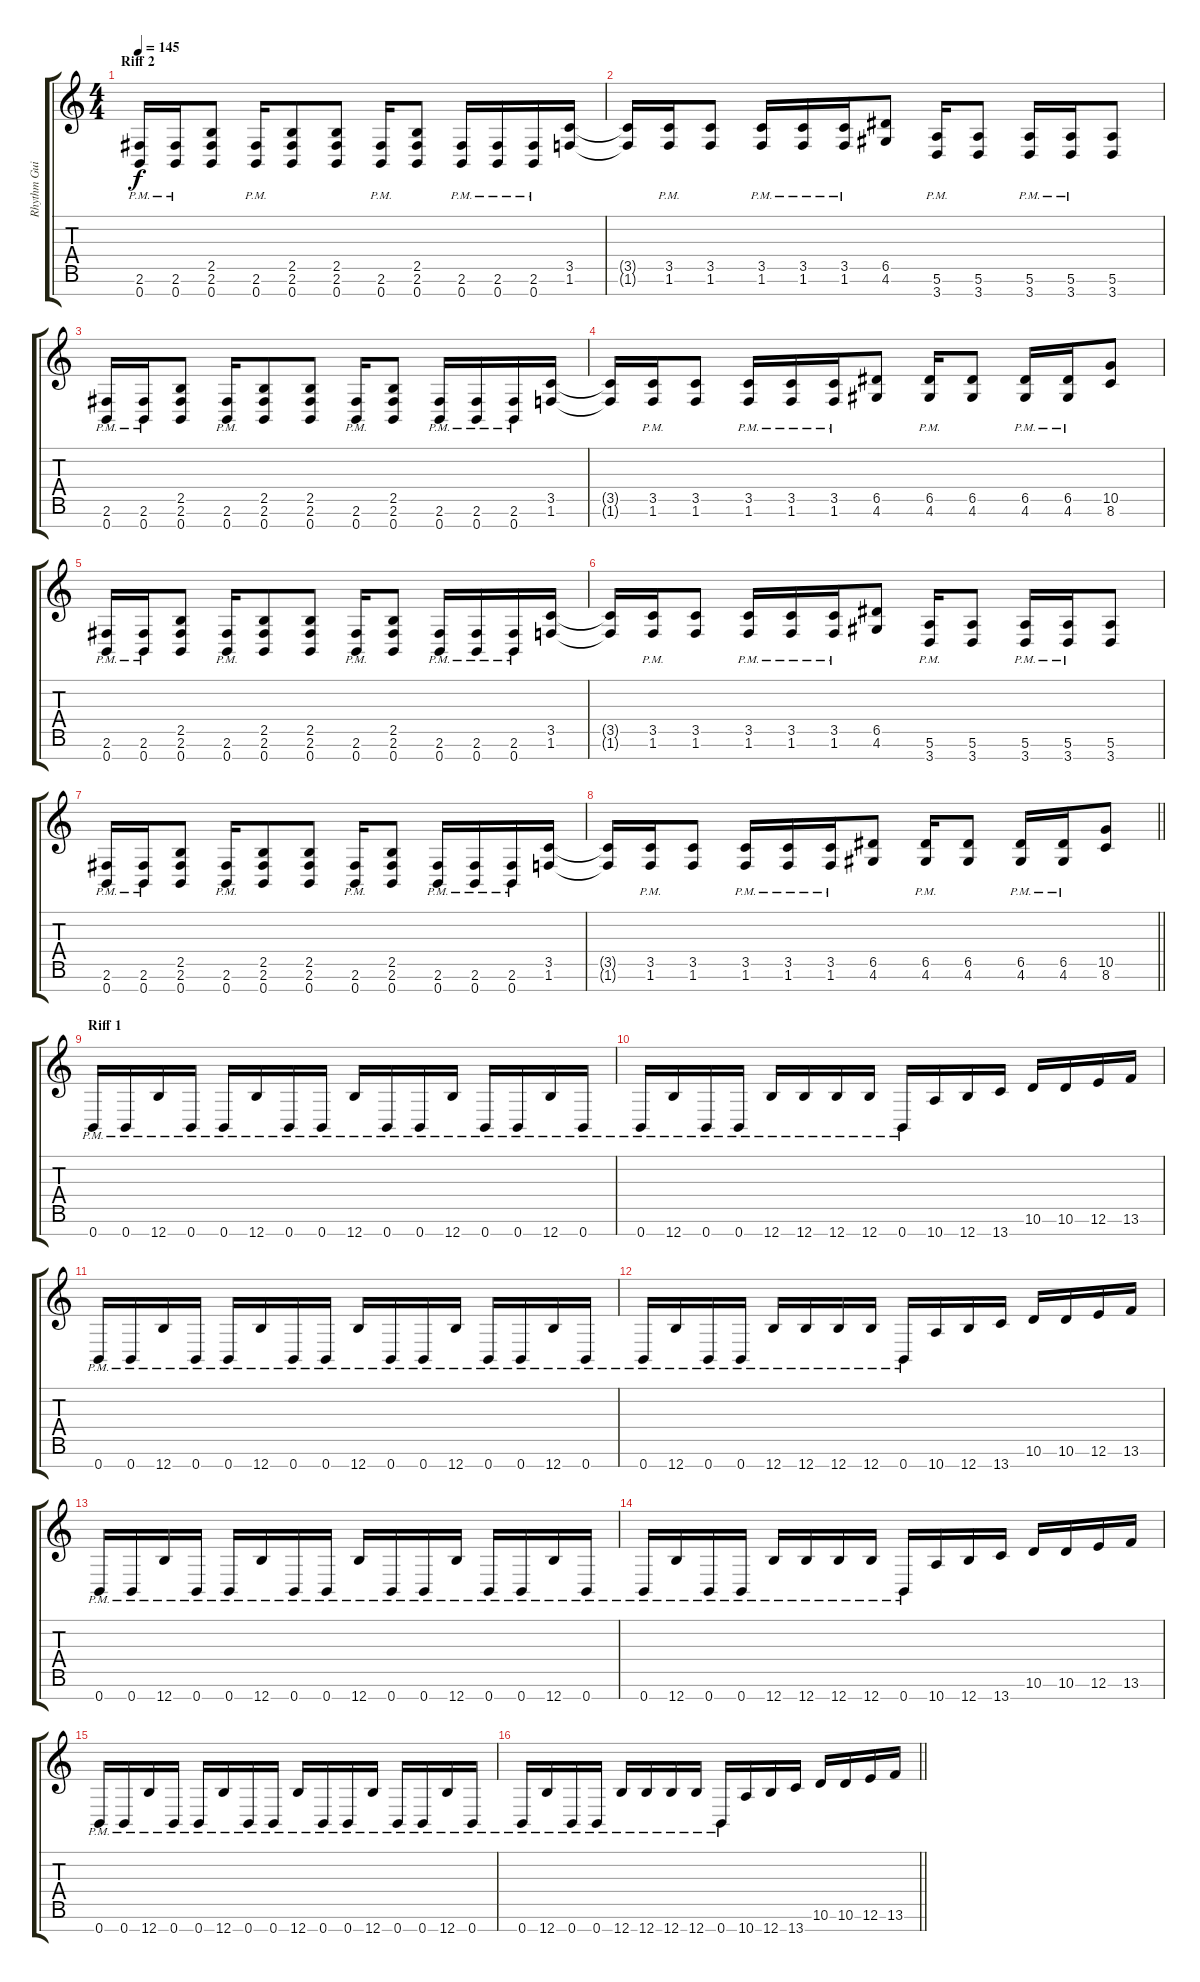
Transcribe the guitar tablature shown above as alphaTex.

\track ("Rhythm Guitar 1" "Rhythm Gui") {instrument distortionguitar}
\staff {score tabs}
\tuning (E4 B3 G3 D3 A2 E2 B1) {hide}
\ts (4 4)
\section ("" "Riff 2")
\tempo 145
\clef g2
\ks c
(2.6{pm} 0.7{pm}).16{dy f} (2.6{pm} 0.7{pm}).16 (2.5 2.6 0.7).8 (2.6{pm} 0.7{pm}).16 (2.5 2.6 0.7).8 (2.5 2.6 0.7).8 (2.6{pm} 0.7{pm}).16 (2.5 2.6 0.7).8 (2.6{pm} 0.7{pm}).16 (2.6{pm} 0.7{pm}).16 (2.6{pm} 0.7{pm}).16 (3.5 1.6).16 |
(3.5{t} 1.6{t}).16 (3.5{pm} 1.6{pm}).16 (3.5 1.6).8 (3.5{pm} 1.6{pm}).16 (3.5{pm} 1.6{pm}).16 (3.5{pm} 1.6{pm}).16 (6.5 4.6).8 (5.6{pm} 3.7{pm}).16 (5.6 3.7).8 (5.6{pm} 3.7{pm}).16 (5.6{pm} 3.7{pm}).16 (5.6 3.7).8 |
(2.6{pm} 0.7{pm}).16 (2.6{pm} 0.7{pm}).16 (2.5 2.6 0.7).8 (2.6{pm} 0.7{pm}).16 (2.5 2.6 0.7).8 (2.5 2.6 0.7).8 (2.6{pm} 0.7{pm}).16 (2.5 2.6 0.7).8 (2.6{pm} 0.7{pm}).16 (2.6{pm} 0.7{pm}).16 (2.6{pm} 0.7{pm}).16 (3.5 1.6).16 |
(3.5{t} 1.6{t}).16 (3.5{pm} 1.6{pm}).16 (3.5 1.6).8 (3.5{pm} 1.6{pm}).16 (3.5{pm} 1.6{pm}).16 (3.5{pm} 1.6{pm}).16 (6.5 4.6).8 (6.5{pm} 4.6{pm}).16 (6.5 4.6).8 (6.5 4.6{pm}).16 (6.5 4.6{pm}).16 (10.5 8.6).8 |
(2.6{pm} 0.7{pm}).16 (2.6{pm} 0.7{pm}).16 (2.5 2.6 0.7).8 (2.6{pm} 0.7{pm}).16 (2.5 2.6 0.7).8 (2.5 2.6 0.7).8 (2.6{pm} 0.7{pm}).16 (2.5 2.6 0.7).8 (2.6{pm} 0.7{pm}).16 (2.6{pm} 0.7{pm}).16 (2.6{pm} 0.7{pm}).16 (3.5 1.6).16 |
(3.5{t} 1.6{t}).16 (3.5{pm} 1.6{pm}).16 (3.5 1.6).8 (3.5{pm} 1.6{pm}).16 (3.5{pm} 1.6{pm}).16 (3.5{pm} 1.6{pm}).16 (6.5 4.6).8 (5.6{pm} 3.7{pm}).16 (5.6 3.7).8 (5.6{pm} 3.7{pm}).16 (5.6{pm} 3.7{pm}).16 (5.6 3.7).8 |
(2.6{pm} 0.7{pm}).16 (2.6{pm} 0.7{pm}).16 (2.5 2.6 0.7).8 (2.6{pm} 0.7{pm}).16 (2.5 2.6 0.7).8 (2.5 2.6 0.7).8 (2.6{pm} 0.7{pm}).16 (2.5 2.6 0.7).8 (2.6{pm} 0.7{pm}).16 (2.6{pm} 0.7{pm}).16 (2.6{pm} 0.7{pm}).16 (3.5 1.6).16 |
\barLineRight lightlight
(3.5{t} 1.6{t}).16 (3.5{pm} 1.6{pm}).16 (3.5 1.6).8 (3.5{pm} 1.6{pm}).16 (3.5{pm} 1.6{pm}).16 (3.5{pm} 1.6{pm}).16 (6.5 4.6).8 (6.5{pm} 4.6{pm}).16 (6.5 4.6).8 (6.5 4.6{pm}).16 (6.5 4.6{pm}).16 (10.5 8.6).8 |
\section ("" "Riff 1")
0.7{pm}.16 0.7{pm}.16 12.7{pm}.16 0.7{pm}.16 0.7{pm}.16 12.7{pm}.16 0.7{pm}.16 0.7{pm}.16 12.7{pm}.16 0.7{pm}.16 0.7{pm}.16 12.7{pm}.16 0.7{pm}.16 0.7{pm}.16 12.7{pm}.16 0.7{pm}.16 |
0.7{pm}.16 12.7{pm}.16 0.7{pm}.16 0.7{pm}.16 12.7{pm}.16 12.7{pm}.16 12.7{pm}.16 12.7{pm}.16 0.7{pm}.16 10.7.16 12.7.16 13.7.16 10.6.16 10.6.16 12.6.16 13.6.16 |
0.7{pm}.16 0.7{pm}.16 12.7{pm}.16 0.7{pm}.16 0.7{pm}.16 12.7{pm}.16 0.7{pm}.16 0.7{pm}.16 12.7{pm}.16 0.7{pm}.16 0.7{pm}.16 12.7{pm}.16 0.7{pm}.16 0.7{pm}.16 12.7{pm}.16 0.7{pm}.16 |
0.7{pm}.16 12.7{pm}.16 0.7{pm}.16 0.7{pm}.16 12.7{pm}.16 12.7{pm}.16 12.7{pm}.16 12.7{pm}.16 0.7{pm}.16 10.7.16 12.7.16 13.7.16 10.6.16 10.6.16 12.6.16 13.6.16 |
0.7{pm}.16 0.7{pm}.16 12.7{pm}.16 0.7{pm}.16 0.7{pm}.16 12.7{pm}.16 0.7{pm}.16 0.7{pm}.16 12.7{pm}.16 0.7{pm}.16 0.7{pm}.16 12.7{pm}.16 0.7{pm}.16 0.7{pm}.16 12.7{pm}.16 0.7{pm}.16 |
0.7{pm}.16 12.7{pm}.16 0.7{pm}.16 0.7{pm}.16 12.7{pm}.16 12.7{pm}.16 12.7{pm}.16 12.7{pm}.16 0.7{pm}.16 10.7.16 12.7.16 13.7.16 10.6.16 10.6.16 12.6.16 13.6.16 |
0.7{pm}.16 0.7{pm}.16 12.7{pm}.16 0.7{pm}.16 0.7{pm}.16 12.7{pm}.16 0.7{pm}.16 0.7{pm}.16 12.7{pm}.16 0.7{pm}.16 0.7{pm}.16 12.7{pm}.16 0.7{pm}.16 0.7{pm}.16 12.7{pm}.16 0.7{pm}.16 |
\barLineRight lightlight
0.7{pm}.16 12.7{pm}.16 0.7{pm}.16 0.7{pm}.16 12.7{pm}.16 12.7{pm}.16 12.7{pm}.16 12.7{pm}.16 0.7{pm}.16 10.7.16 12.7.16 13.7.16 10.6.16 10.6.16 12.6.16 13.6.16
